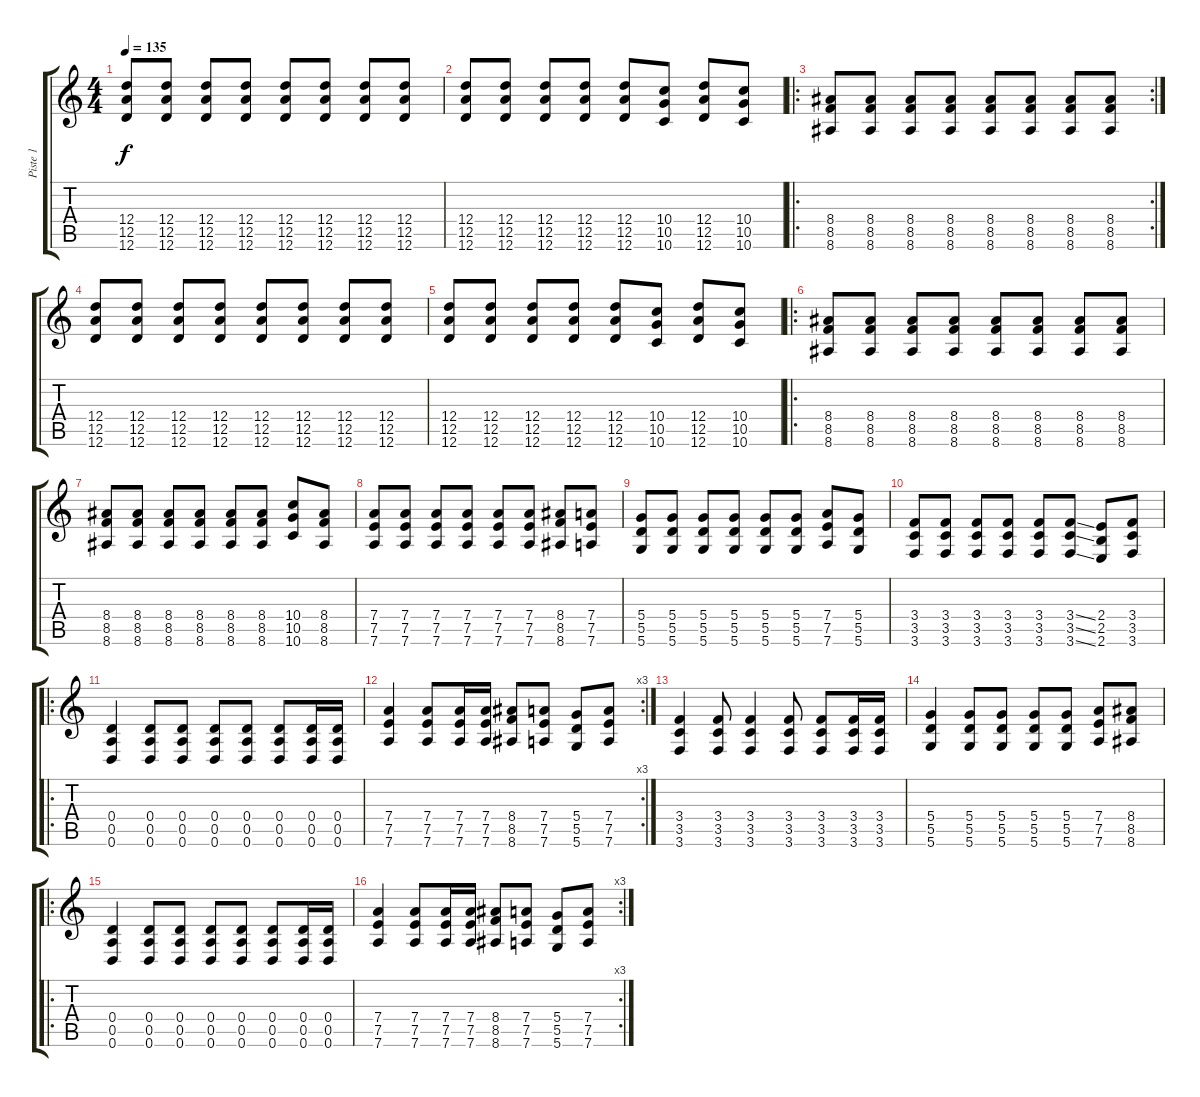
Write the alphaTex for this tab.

\track ("Piste 1" "Piste 1") {instrument distortionguitar}
\staff {score tabs}
\tuning (E4 B3 G3 D3 A2 D2) {hide}
\ts (4 4)
\tempo 135
\clef g2
\ks c
(12.4 12.5 12.6).8{dy f} (12.4 12.5 12.6).8 (12.4 12.5 12.6).8 (12.4 12.5 12.6).8 (12.4 12.5 12.6).8 (12.4 12.5 12.6).8 (12.4 12.5 12.6).8 (12.4 12.5 12.6).8 |
(12.4 12.5 12.6).8 (12.4 12.5 12.6).8 (12.4 12.5 12.6).8 (12.4 12.5 12.6).8 (12.4 12.5 12.6).8 (10.4 10.5 10.6).8 (12.4 12.5 12.6).8 (10.4 10.5 10.6).8 |
\ro
\rc 2
(8.4 8.5 8.6).8 (8.4 8.5 8.6).8 (8.4 8.5 8.6).8 (8.4 8.5 8.6).8 (8.4 8.5 8.6).8 (8.4 8.5 8.6).8 (8.4 8.5 8.6).8 (8.4 8.5 8.6).8 |
(12.4 12.5 12.6).8 (12.4 12.5 12.6).8 (12.4 12.5 12.6).8 (12.4 12.5 12.6).8 (12.4 12.5 12.6).8 (12.4 12.5 12.6).8 (12.4 12.5 12.6).8 (12.4 12.5 12.6).8 |
(12.4 12.5 12.6).8 (12.4 12.5 12.6).8 (12.4 12.5 12.6).8 (12.4 12.5 12.6).8 (12.4 12.5 12.6).8 (10.4 10.5 10.6).8 (12.4 12.5 12.6).8 (10.4 10.5 10.6).8 |
\ro
(8.4 8.5 8.6).8 (8.4 8.5 8.6).8 (8.4 8.5 8.6).8 (8.4 8.5 8.6).8 (8.4 8.5 8.6).8 (8.4 8.5 8.6).8 (8.4 8.5 8.6).8 (8.4 8.5 8.6).8 |
(8.4 8.5 8.6).8 (8.4 8.5 8.6).8 (8.4 8.5 8.6).8 (8.4 8.5 8.6).8 (8.4 8.5 8.6).8 (8.4 8.5 8.6).8 (10.4 10.5 10.6).8 (8.4 8.5 8.6).8 |
(7.4 7.5 7.6).8 (7.4 7.5 7.6).8 (7.4 7.5 7.6).8 (7.4 7.5 7.6).8 (7.4 7.5 7.6).8 (7.4 7.5 7.6).8 (8.4 8.5 8.6).8 (7.4 7.5 7.6).8 |
(5.4 5.5 5.6).8 (5.4 5.5 5.6).8 (5.4 5.5 5.6).8 (5.4 5.5 5.6).8 (5.4 5.5 5.6).8 (5.4 5.5 5.6).8 (7.4 7.5 7.6).8 (5.4 5.5 5.6).8 |
(3.4 3.5 3.6).8 (3.4 3.5 3.6).8 (3.4 3.5 3.6).8 (3.4 3.5 3.6).8 (3.4 3.5 3.6).8 (3.4{ss} 3.5{ss} 3.6{ss}).8 (2.4 2.5 2.6).8 (3.4 3.5 3.6).8 |
\ro
(0.4 0.5 0.6).4 (0.4 0.5 0.6).8 (0.4 0.5 0.6).8 (0.4 0.5 0.6).8 (0.4 0.5 0.6).8 (0.4 0.5 0.6).8 (0.4 0.5 0.6).16 (0.4 0.5 0.6).16 |
\rc 3
(7.4 7.5 7.6).4 (7.4 7.5 7.6).8 (7.4 7.5 7.6).16 (7.4 7.5 7.6).16 (8.4 8.5 8.6).8 (7.4 7.5 7.6).8 (5.4 5.5 5.6).8 (7.4 7.5 7.6).8 |
(3.4 3.5 3.6).4 (3.4 3.5 3.6).8 (3.4 3.5 3.6).4 (3.4 3.5 3.6).8 (3.4 3.5 3.6).8 (3.4 3.5 3.6).16 (3.4 3.5 3.6).16 |
(5.4 5.5 5.6).4 (5.4 5.5 5.6).8 (5.4 5.5 5.6).8 (5.4 5.5 5.6).8 (5.4 5.5 5.6).8 (7.4 7.5 7.6).8 (8.4 8.5 8.6).8 |
\ro
(0.4 0.5 0.6).4 (0.4 0.5 0.6).8 (0.4 0.5 0.6).8 (0.4 0.5 0.6).8 (0.4 0.5 0.6).8 (0.4 0.5 0.6).8 (0.4 0.5 0.6).16 (0.4 0.5 0.6).16 |
\rc 3
(7.4 7.5 7.6).4 (7.4 7.5 7.6).8 (7.4 7.5 7.6).16 (7.4 7.5 7.6).16 (8.4 8.5 8.6).8 (7.4 7.5 7.6).8 (5.4 5.5 5.6).8 (7.4 7.5 7.6).8
